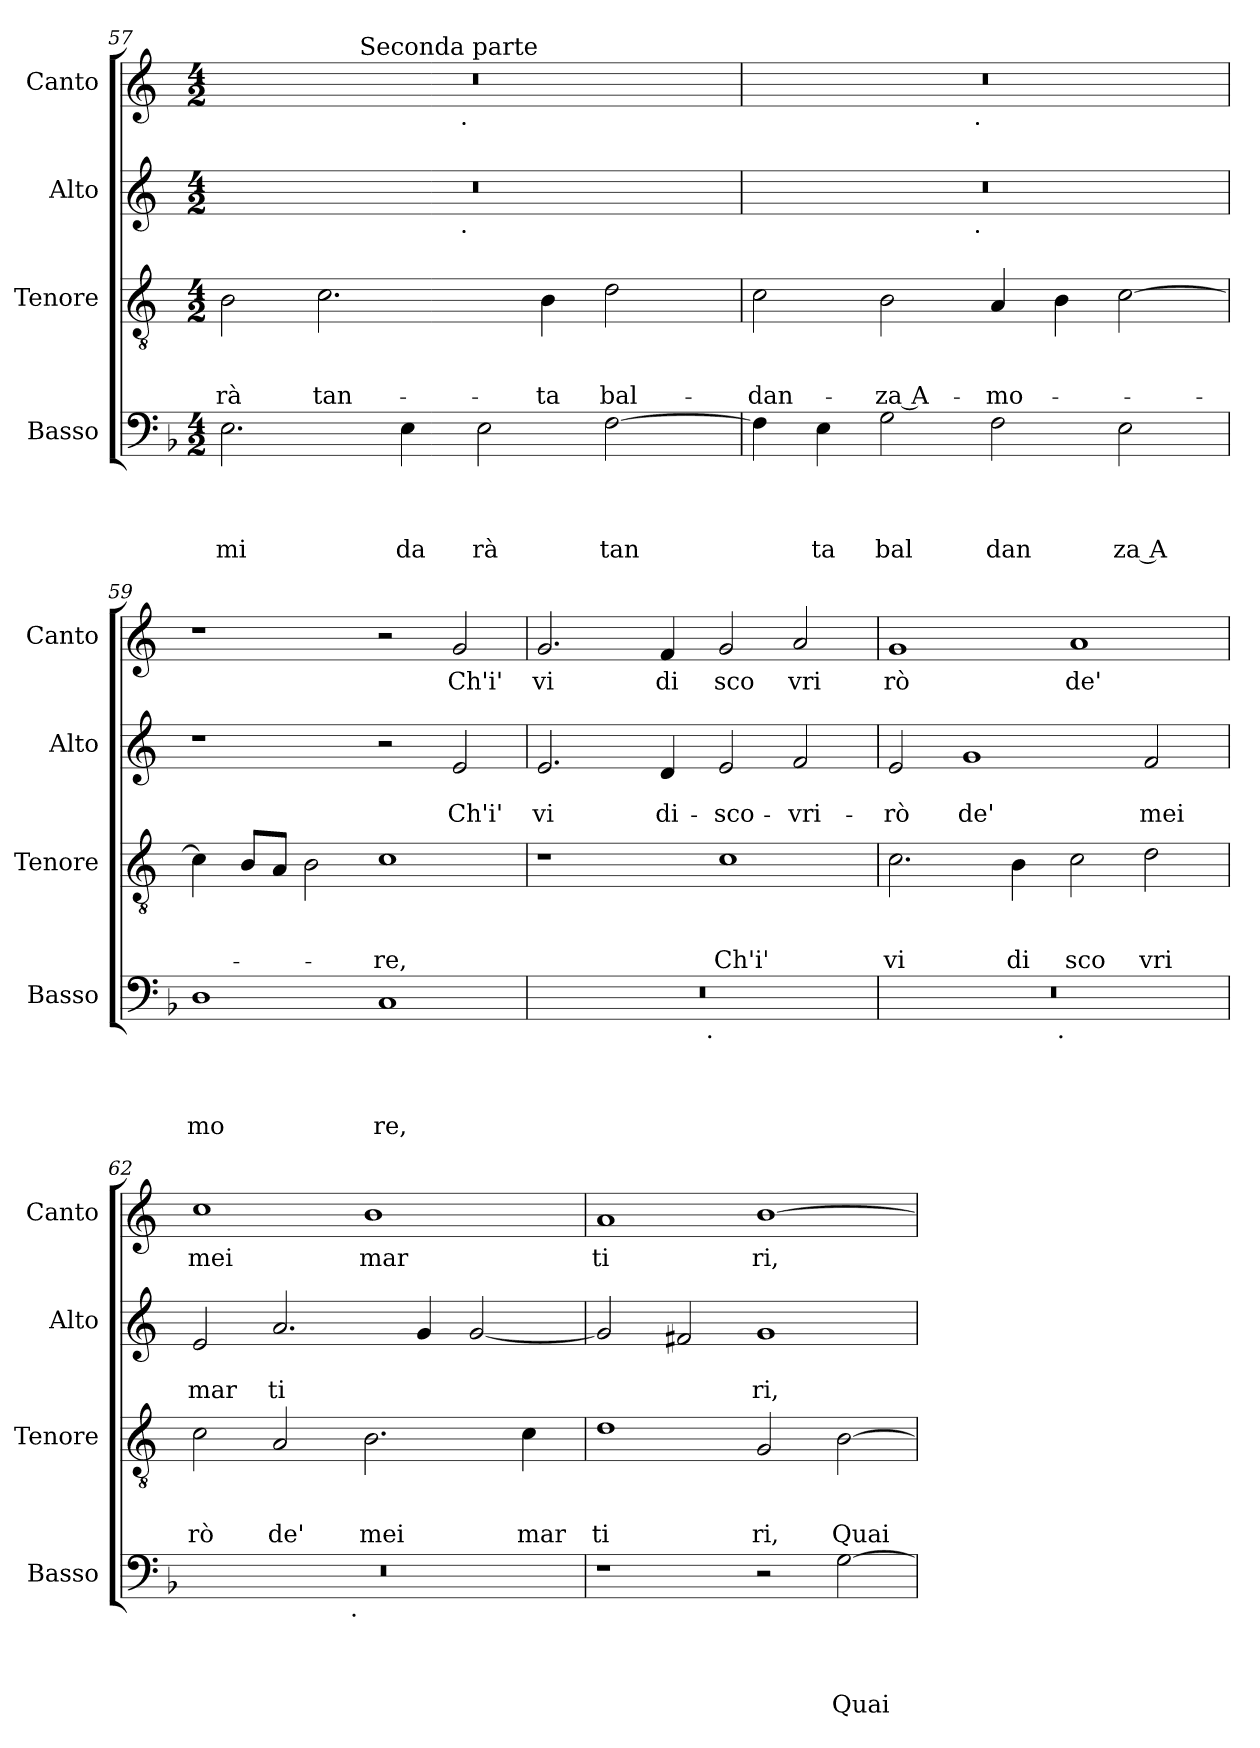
**kern	**text	**text	**text	**text	**kern	**text	**text	**text	**kern	**text	**text	**kern	**text
*part4	*part4	*part4	*part4	*part4	*part3	*part3	*part3	*part3	*part2	*part2	*part2	*part1	*part1
*staff4	*staff4	*staff4	*staff4	*staff4	*staff3	*staff3	*staff3	*staff3	*staff2	*staff2	*staff2	*staff1	*staff1
*I"Basso	*	*	*	*	*I"Tenore	*	*	*	*I"Alto	*	*	*I"Canto	*
*I'Basso	*	*	*	*	*I'Tenore	*	*	*	*I'Alto	*	*	*I'Canto	*
*clefF4	*	*	*	*	*clefGv2	*	*	*	*clefG2	*	*	*clefG2	*
*	*	*	*	*	*ITrd-3c-5	*	*	*	*ITrd-3c-5	*	*	*ITrd-3c-5	*
*k[b-]	*	*	*	*	*k[b-]	*	*	*	*k[b-]	*	*	*k[b-]	*
*F:	*	*	*	*	*F:	*	*	*	*F:	*	*	*F:	*
*M4/2	*	*	*	*	*M4/2	*	*	*	*M4/2	*	*	*M4/2	*
=57	=57	=57	=57	=57	=57	=57	=57	=57	=57	=57	=57	=57	=57
!	!	!	!	!LO:LY:b	!	!	!	!LO:LY:b	!	!	!	!	!
*	*	*	*	*	*	*	*	*	*^	*	*	*^	*
*	*	*	*	*	*	*	*	*	*	*	*	*	*	*^	*
2.E\	.	.	.	mi	2e\	.	.	-rà	0r	2ryy	.	.	0r	2ryy	2ryy	.
!	!	!	!	!	!	!	!	!LO:LY:b	!	!	!	!	!	!	!	!
.	.	.	.	.	2.f\	.	.	tan-	.	4...ryy	.	.	.	8ryy	4...ryy	.
!	!	!	!	!	!	!	!	!	!	!	!	!	!	!LO:TX:a:t=Seconda parte	!	!
.	.	.	.	.	.	.	.	.	.	.	.	.	.	1ryy	.	.
!	!	!	!	!LO:LY:b	!	!	!	!	!	!	!	!	!	!	!	!
4E\	.	.	.	da	.	.	.	.	.	.	.	.	.	.	.	.
!	!	!	!	!	!	!	!	!	!	!	!	!	!	!	!LO:TX:b:t=.	!
!	!	!	!	!	!	!	!	!	!	!LO:TX:b:t=.	!	!	!	!	!	!
.	.	.	.	.	.	.	.	.	.	1ryy	.	.	.	.	1ryy	.
!	!	!	!	!LO:LY:b	!	!	!	!	!	!	!	!	!	!	!	!
2E\	.	.	.	rà	.	.	.	.	.	.	.	.	.	.	.	.
!	!	!	!	!	!	!	!	!LO:LY:b	!	!	!	!	!	!	!	!
.	.	.	.	.	4e\	.	.	-ta	.	.	.	.	.	.	.	.
!	!	!	!	!LO:LY:b	!	!	!	!LO:LY:b	!	!	!	!	!	!	!	!
[>2F\	.	.	.	tan	2g\	.	.	bal-	.	.	.	.	.	.	.	.
.	.	.	.	.	.	.	.	.	.	.	.	.	.	4.ryy	.	.
.	.	.	.	.	.	.	.	.	.	32ryy	.	.	.	.	32ryy	.
=58	=58	=58	=58	=58	=58	=58	=58	=58	=58	=58	=58	=58	=58	=58	=58	=58
!	!	!	!	!	!	!	!	!LO:LY:b	!	!	!	!	!	!	!	!
*	*	*	*	*	*	*	*	*	*	*	*	*	*	*v	*v	*
4F\]	.	.	.	.	2f\	.	.	-dan-	0r	2ryy	.	.	0r	2ryy	.
!	!	!	!	!LO:LY:b	!	!	!	!	!	!	!	!	!	!	!
4E\	.	.	.	ta	.	.	.	.	.	.	.	.	.	.	.
!	!	!	!	!LO:LY:b	!	!	!	!LO:LY:b:rj	!	!	!	!	!	!	!
2G\	.	.	.	bal	2e\	.	.	-za A-	.	4...ryy	.	.	.	4...ryy	.
!	!	!	!	!	!	!	!	!	!	!	!	!	!	!LO:TX:b:t=.	!
!	!	!	!	!	!	!	!	!	!	!LO:TX:b:t=.	!	!	!	!	!
.	.	.	.	.	.	.	.	.	.	1ryy	.	.	.	1ryy	.
!	!	!	!	!LO:LY:b	!	!	!	!LO:LY:b	!	!	!	!	!	!	!
2F\	.	.	.	dan	4d/	.	.	-mo-	.	.	.	.	.	.	.
.	.	.	.	.	4e\	.	.	.	.	.	.	.	.	.	.
!	!	!	!	!LO:LY:b:rj	!	!	!	!	!	!	!	!	!	!	!
2E\	.	.	.	za A	[>2f\	.	.	.	.	.	.	.	.	.	.
.	.	.	.	.	.	.	.	.	.	32ryy	.	.	.	32ryy	.
=59	=59	=59	=59	=59	=59	=59	=59	=59	=59	=59	=59	=59	=59	=59	=59
!	!	!	!	!LO:LY:b	!	!	!	!	!	!	!	!	!	!	!
*	*	*	*	*	*	*	*	*	*v	*v	*	*	*	*	*
*	*	*	*	*	*	*	*	*	*	*	*	*v	*v	*
1D	.	.	.	mo	4f\]	.	.	.	1r	.	.	1r	.
.	.	.	.	.	8e/L	.	.	.	.	.	.	.	.
.	.	.	.	.	8d/J	.	.	.	.	.	.	.	.
.	.	.	.	.	2e\	.	.	.	.	.	.	.	.
!	!	!	!	!LO:LY:b	!	!	!	!LO:LY:b	!	!	!	!	!
1C	.	.	.	re,	1f	.	.	-re,	2r	.	.	2r	.
!	!	!	!	!	!	!	!	!	!	!	!LO:LY:b	!	!LO:LY:b
.	.	.	.	.	.	.	.	.	2a/	.	-Ch'i'	2cc/	-Ch'i'
=60	=60	=60	=60	=60	=60	=60	=60	=60	=60	=60	=60	=60	=60
!	!	!	!	!	!	!	!	!	!	!	!LO:LY:b	!	!LO:LY:b
*^	*	*	*	*	*	*	*	*	*	*	*	*	*
0r	2ryy	.	.	.	.	1r	.	.	.	2.a/	.	vi	2.cc</	vi
.	4...ryy	.	.	.	.	.	.	.	.	.	.	.	.	.
!	!	!	!	!	!	!	!	!	!	!	!	!LO:LY:b	!	!LO:LY:b
.	.	.	.	.	.	.	.	.	.	4g/	.	di-	4b-/	di
!	!LO:TX:b:t=.	!	!	!	!	!	!	!	!	!	!	!	!	!
.	1ryy	.	.	.	.	.	.	.	.	.	.	.	.	.
!	!	!	!	!	!	!	!	!	!LO:LY:b	!	!	!LO:LY:b	!	!LO:LY:b
.	.	.	.	.	.	1f	.	.	Ch'i'	2a/	.	-sco-	2cc/	sco
!	!	!	!	!	!	!	!	!	!	!	!	!LO:LY:b	!	!LO:LY:b
.	.	.	.	.	.	.	.	.	.	2b-/	.	-vri-	2dd/	vri
.	32ryy	.	.	.	.	.	.	.	.	.	.	.	.	.
!!LO:PB:g=z
=61	=61	=61	=61	=61	=61	=61	=61	=61	=61	=61	=61	=61	=61	=61
!	!	!	!	!	!	!	!	!	!LO:LY:b	!	!	!LO:LY:b	!	!LO:LY:b
0r	2ryy	.	.	.	.	2.f\	.	.	vi	2a/	.	-rò	1cc	rò
!	!	!	!	!	!	!	!	!	!	!	!	!LO:LY:b	!	!
.	4...ryy	.	.	.	.	.	.	.	.	1cc	.	de'	.	.
!	!	!	!	!	!	!	!	!	!LO:LY:b	!	!	!	!	!
.	.	.	.	.	.	4e\	.	.	di	.	.	.	.	.
!	!LO:TX:b:t=.	!	!	!	!	!	!	!	!	!	!	!	!	!
.	1ryy	.	.	.	.	.	.	.	.	.	.	.	.	.
!	!	!	!	!	!	!	!	!	!LO:LY:b	!	!	!	!	!LO:LY:b
.	.	.	.	.	.	2f\	.	.	sco	.	.	.	1dd	de'
!	!	!	!	!	!	!	!	!	!LO:LY:b	!	!	!LO:LY:b	!	!
.	.	.	.	.	.	2g\	.	.	vri	2b-/	.	mei	.	.
.	32ryy	.	.	.	.	.	.	.	.	.	.	.	.	.
=62	=62	=62	=62	=62	=62	=62	=62	=62	=62	=62	=62	=62	=62	=62
!	!	!	!	!	!	!	!	!	!LO:LY:b	!	!	!LO:LY:b	!	!LO:LY:b
0r	2ryy	.	.	.	.	2f\	.	.	rò	2a/	.	mar	1ff	mei
!	!	!	!	!	!	!	!	!	!LO:LY:b	!	!	!LO:LY:b	!	!
.	4...ryy	.	.	.	.	2d/	.	.	de'	2.dd/	.	ti	.	.
!	!LO:TX:b:t=.	!	!	!	!	!	!	!	!	!	!	!	!	!
.	1ryy	.	.	.	.	.	.	.	.	.	.	.	.	.
!	!	!	!	!	!	!	!	!	!LO:LY:b	!	!	!	!	!LO:LY:b
.	.	.	.	.	.	2.e\	.	.	mei	.	.	.	1ee	mar
.	.	.	.	.	.	.	.	.	.	4cc/	.	.	.	.
.	.	.	.	.	.	.	.	.	.	[<2cc/	.	.	.	.
!	!	!	!	!	!	!	!	!	!LO:LY:b	!	!	!	!	!
.	.	.	.	.	.	4f\	.	.	mar	.	.	.	.	.
.	32ryy	.	.	.	.	.	.	.	.	.	.	.	.	.
=63	=63	=63	=63	=63	=63	=63	=63	=63	=63	=63	=63	=63	=63	=63
!	!	!	!	!	!	!	!	!	!LO:LY:b	!	!	!	!	!LO:LY:b
*v	*v	*	*	*	*	*	*	*	*	*	*	*	*	*
1r	.	.	.	.	1g	.	.	ti	2cc/]	.	.	1dd	ti
.	.	.	.	.	.	.	.	.	2bn/	.	.	.	.
!	!	!	!	!	!	!	!	!LO:LY:b	!	!	!LO:LY:b	!	!LO:LY:b
2r	.	.	.	.	2c/	.	.	ri,	1cc	.	ri,	[>1ee	ri,
!	!	!	!	!LO:LY:b	!	!	!	!LO:LY:b	!	!	!	!	!
[>2G\	.	.	.	Quai	[>2e\	.	.	Quai	.	.	.	.	.
=	=	=	=	=	=	=	=	=	=	=	=	=	=
*-	*-	*-	*-	*-	*-	*-	*-	*-	*-	*-	*-	*-	*-
